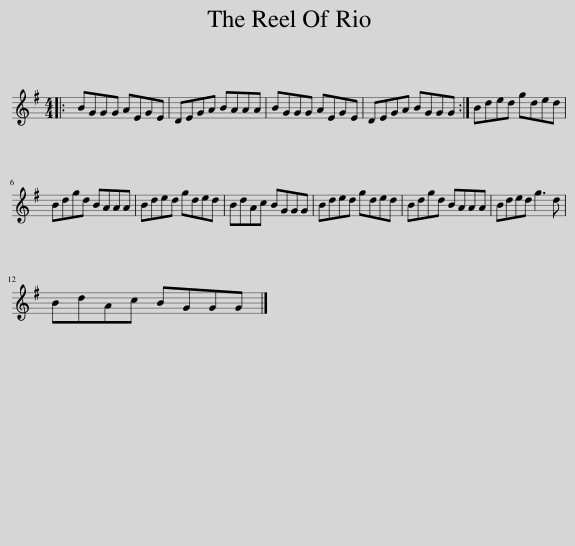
X:1
L:1/8
M:4/4
I:linebreak $
K:G
V:1 treble
V:1
|: BGGG AEGE | DEGA BAAA | BGGG AEGE | DEGA BGGG :| Bded gded |$ %5
 Bdgd BAAA | Bded gded | BdAc BGGG | Bded gded | Bdgd BAAA | %10
 Bded g3 d |$ BdAc BGGG |] %12
